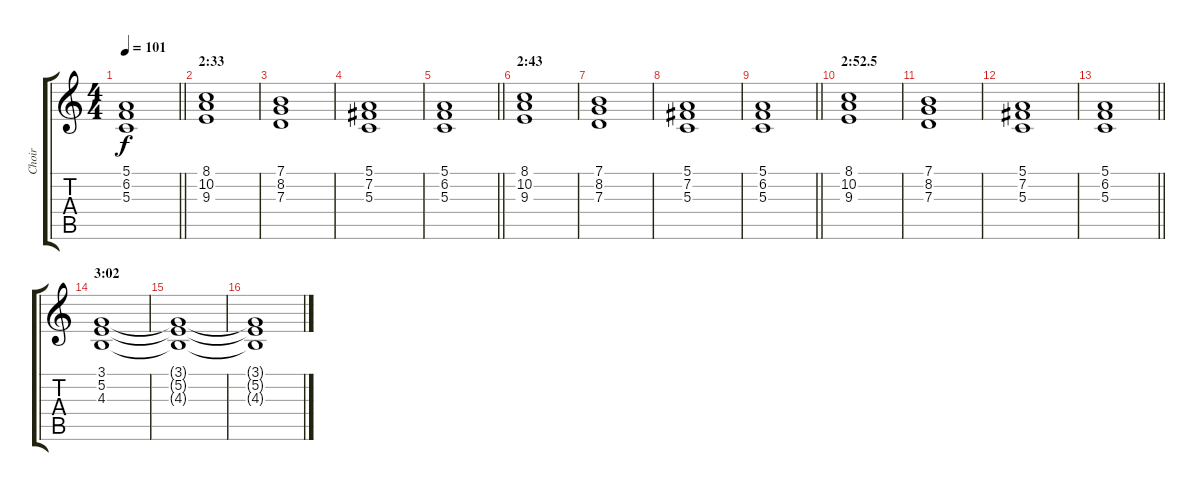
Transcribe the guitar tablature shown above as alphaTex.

\track ("Choir" "Choir") {instrument choiraahs}
\staff {score tabs}
\tuning (E4 B3 G3 D3 A2 E2) {hide}
\ts (4 4)
\tempo 101
\clef g2
\barLineRight lightlight
\ks c
(5.1 6.2 5.3).1{dy f} |
\section ("" "2:33")
(8.1 10.2 9.3).1 |
(7.1 8.2 7.3).1 |
(5.1 7.2 5.3).1 |
\barLineRight lightlight
(5.1 6.2 5.3).1 |
\section ("" "2:43")
(8.1 10.2 9.3).1 |
(7.1 8.2 7.3).1 |
(5.1 7.2 5.3).1 |
\barLineRight lightlight
(5.1 6.2 5.3).1 |
\section ("" "2:52.5")
(8.1 10.2 9.3).1 |
(7.1 8.2 7.3).1 |
(5.1 7.2 5.3).1 |
\barLineRight lightlight
(5.1 6.2 5.3).1 |
\section ("" "3:02")
(3.1 5.2 4.3).1 |
(3.1{t} 5.2{t} 4.3{t}).1 |
(3.1{t} 5.2{t} 4.3{t}).1
